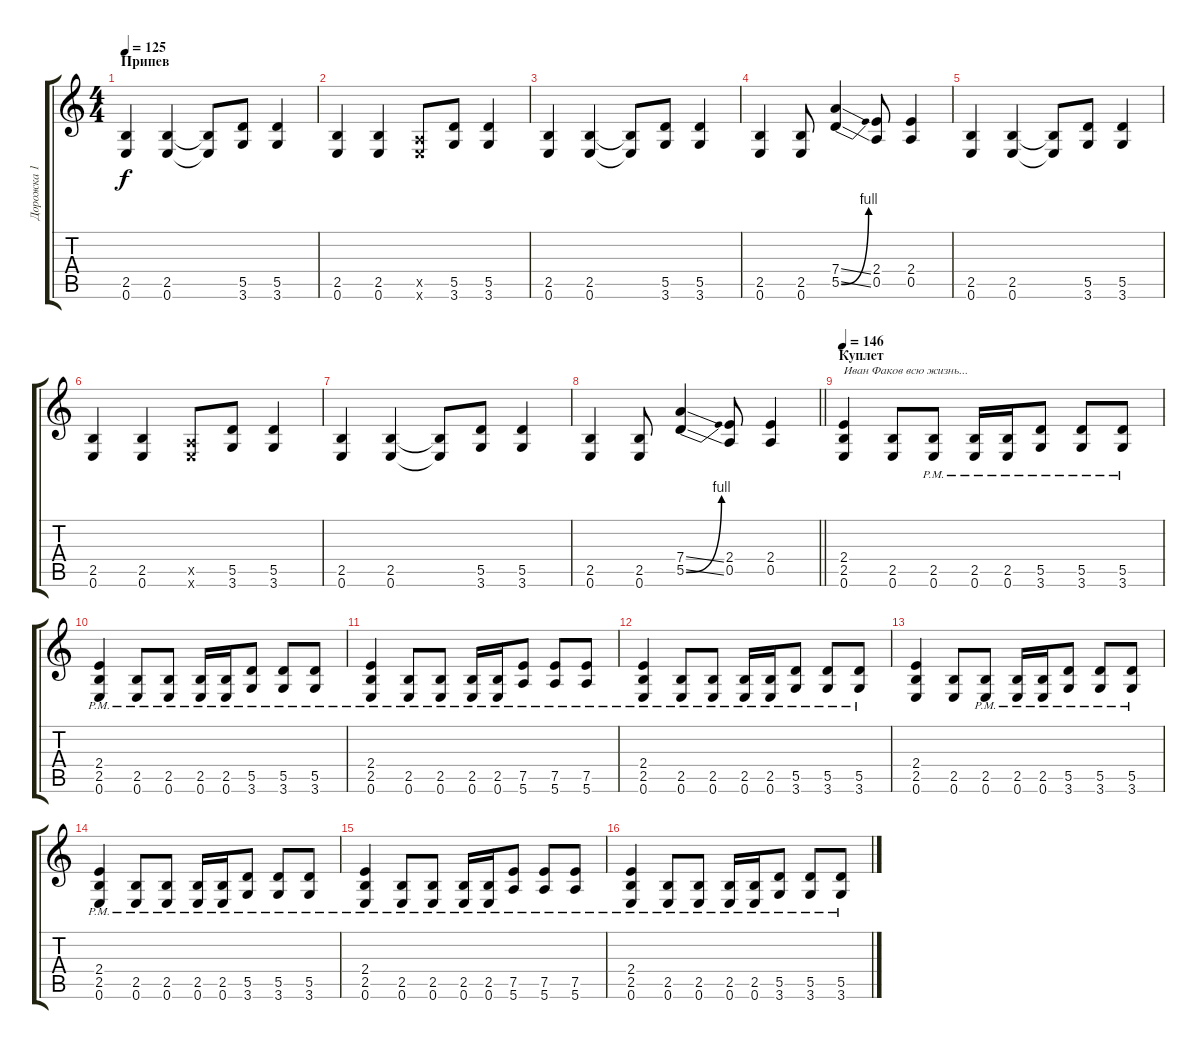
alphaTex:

\track ("Дорожка 1" "Дорожка 1") {instrument overdrivenguitar}
\staff {score tabs}
\tuning (E4 B3 G3 D3 A2 E2) {hide}
\ts (4 4)
\section ("" "Припев")
\tempo 125
\clef g2
\ks c
(2.5 0.6).4{dy f} (2.5 0.6).4 (2.5{t} 0.6{t}).8 (5.5 3.6).8 (5.5 3.6).4 |
(2.5 0.6).4 (2.5 0.6).4 (0.5{x} 0.6{x}).8 (5.5 3.6).8 (5.5 3.6).4 |
(2.5 0.6).4 (2.5 0.6).4 (2.5{t} 0.6{t}).8 (5.5 3.6).8 (5.5 3.6).4 |
(2.5 0.6).4 (2.5 0.6).8 (7.4{ss} 5.5{be (bend 0 0 60 4) ss}).4 (2.4 0.5).8 (2.4 0.5).4 |
(2.5 0.6).4 (2.5 0.6).4 (2.5{t} 0.6{t}).8 (5.5 3.6).8 (5.5 3.6).4 |
(2.5 0.6).4 (2.5 0.6).4 (0.5{x} 0.6{x}).8 (5.5 3.6).8 (5.5 3.6).4 |
(2.5 0.6).4 (2.5 0.6).4 (2.5{t} 0.6{t}).8 (5.5 3.6).8 (5.5 3.6).4 |
\barLineRight lightlight
(2.5 0.6).4 (2.5 0.6).8 (7.4{ss} 5.5{be (bend 0 0 60 4) ss}).4 (2.4 0.5).8 (2.4 0.5).4 |
\section ("" "Куплет")
\tempo 146
(2.4 2.5 0.6).4{txt "Иван Факов всю жизнь..."} (2.5 0.6).8 (2.5{pm} 0.6{pm}).8 (2.5{pm} 0.6{pm}).16 (2.5{pm} 0.6{pm}).16 (5.5{pm} 3.6{pm}).8 (5.5{pm} 3.6{pm}).8 (5.5{pm} 3.6{pm}).8 |
(2.4{pm} 2.5{pm} 0.6{pm}).4 (2.5{pm} 0.6{pm}).8 (2.5{pm} 0.6{pm}).8 (2.5{pm} 0.6{pm}).16 (2.5{pm} 0.6{pm}).16 (5.5{pm} 3.6{pm}).8 (5.5{pm} 3.6{pm}).8 (5.5{pm} 3.6{pm}).8 |
(2.4{pm} 2.5{pm} 0.6{pm}).4 (2.5{pm} 0.6{pm}).8 (2.5{pm} 0.6{pm}).8 (2.5{pm} 0.6{pm}).16 (2.5{pm} 0.6{pm}).16 (7.5{pm} 5.6{pm}).8 (7.5{pm} 5.6{pm}).8 (7.5{pm} 5.6{pm}).8 |
(2.4{pm} 2.5{pm} 0.6{pm}).4 (2.5{pm} 0.6{pm}).8 (2.5{pm} 0.6{pm}).8 (2.5{pm} 0.6{pm}).16 (2.5{pm} 0.6{pm}).16 (5.5{pm} 3.6{pm}).8 (5.5{pm} 3.6{pm}).8 (5.5{pm} 3.6{pm}).8 |
(2.4 2.5 0.6).4 (2.5 0.6).8 (2.5{pm} 0.6{pm}).8 (2.5{pm} 0.6{pm}).16 (2.5{pm} 0.6{pm}).16 (5.5{pm} 3.6{pm}).8 (5.5{pm} 3.6{pm}).8 (5.5{pm} 3.6{pm}).8 |
(2.4{pm} 2.5{pm} 0.6{pm}).4 (2.5{pm} 0.6{pm}).8 (2.5{pm} 0.6{pm}).8 (2.5{pm} 0.6{pm}).16 (2.5{pm} 0.6{pm}).16 (5.5{pm} 3.6{pm}).8 (5.5{pm} 3.6{pm}).8 (5.5{pm} 3.6{pm}).8 |
(2.4{pm} 2.5{pm} 0.6{pm}).4 (2.5{pm} 0.6{pm}).8 (2.5{pm} 0.6{pm}).8 (2.5{pm} 0.6{pm}).16 (2.5{pm} 0.6{pm}).16 (7.5{pm} 5.6{pm}).8 (7.5{pm} 5.6{pm}).8 (7.5{pm} 5.6{pm}).8 |
(2.4{pm} 2.5{pm} 0.6{pm}).4 (2.5{pm} 0.6{pm}).8 (2.5{pm} 0.6{pm}).8 (2.5{pm} 0.6{pm}).16 (2.5{pm} 0.6{pm}).16 (5.5{pm} 3.6{pm}).8 (5.5{pm} 3.6{pm}).8 (5.5{pm} 3.6{pm}).8
